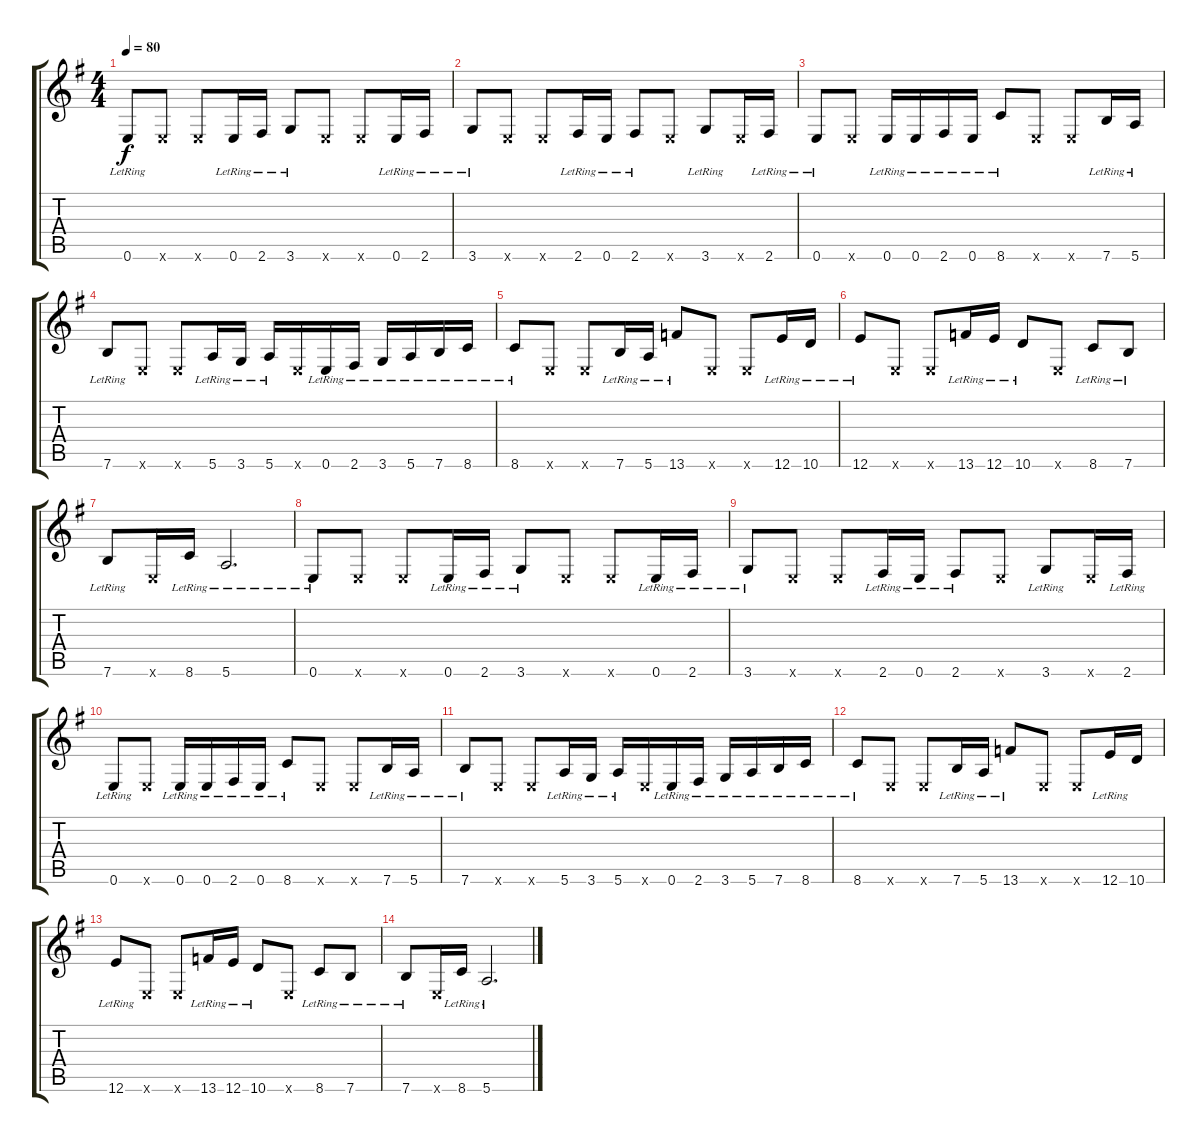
\track "" {instrument acousticguitarsteel}
\staff {score tabs}
\tuning (E4 B3 G3 D3 A2 E2) {hide}
\ts (4 4)
\tempo 80
\clef g2
\ks g
0.6{lr}.8{dy f} 0.6{x}.8 0.6{x}.8 0.6{lr}.16 2.6{lr}.16 3.6{lr}.8 0.6{x}.8 0.6{x}.8 0.6{lr}.16 2.6{lr}.16 |
3.6{lr}.8 0.6{x}.8 0.6{x}.8 2.6{lr}.16 0.6{lr}.16 2.6{lr}.8 0.6{x}.8 3.6{lr}.8 0.6{x}.16 2.6{lr}.16 |
0.6{lr}.8 0.6{x}.8 0.6{lr}.16 0.6{lr}.16 2.6{lr}.16 0.6{lr}.16 8.6{lr}.8 0.6{x}.8 0.6{x}.8 7.6{lr}.16 5.6{lr}.16 |
7.6{lr}.8 0.6{x}.8 0.6{x}.8 5.6{lr}.16 3.6{lr}.16 5.6{lr}.16 0.6{x}.16 0.6{lr}.16 2.6{lr}.16 3.6{lr}.16 5.6{lr}.16 7.6{lr}.16 8.6{lr}.16 |
8.6{lr}.8 0.6{x}.8 0.6{x}.8 7.6{lr}.16 5.6{lr}.16 13.6{lr}.8 0.6{x}.8 0.6{x}.8 12.6{lr}.16 10.6{lr}.16 |
12.6{lr}.8 0.6{x}.8 0.6{x}.8 13.6{lr}.16 12.6{lr}.16 10.6{lr}.8 0.6{x}.8 8.6{lr}.8 7.6{lr}.8 |
7.6{lr}.8 0.6{x}.16 8.6{lr}.16 5.6{lr}.2{d} |
0.6{lr}.8 0.6{x}.8 0.6{x}.8 0.6{lr}.16 2.6{lr}.16 3.6{lr}.8 0.6{x}.8 0.6{x}.8 0.6{lr}.16 2.6{lr}.16 |
3.6{lr}.8 0.6{x}.8 0.6{x}.8 2.6{lr}.16 0.6{lr}.16 2.6{lr}.8 0.6{x}.8 3.6{lr}.8 0.6{x}.16 2.6{lr}.16 |
0.6{lr}.8 0.6{x}.8 0.6{lr}.16 0.6{lr}.16 2.6{lr}.16 0.6{lr}.16 8.6{lr}.8 0.6{x}.8 0.6{x}.8 7.6{lr}.16 5.6{lr}.16 |
7.6{lr}.8 0.6{x}.8 0.6{x}.8 5.6{lr}.16 3.6{lr}.16 5.6{lr}.16 0.6{x}.16 0.6{lr}.16 2.6{lr}.16 3.6{lr}.16 5.6{lr}.16 7.6{lr}.16 8.6{lr}.16 |
8.6{lr}.8 0.6{x}.8 0.6{x}.8 7.6{lr}.16 5.6{lr}.16 13.6{lr}.8 0.6{x}.8 0.6{x}.8 12.6{lr}.16 10.6{lr}.16 |
12.6{lr}.8 0.6{x}.8 0.6{x}.8 13.6{lr}.16 12.6{lr}.16 10.6{lr}.8 0.6{x}.8 8.6{lr}.8 7.6{lr}.8 |
7.6{lr}.8 0.6{x}.16 8.6{lr}.16 5.6{lr}.2{d}
